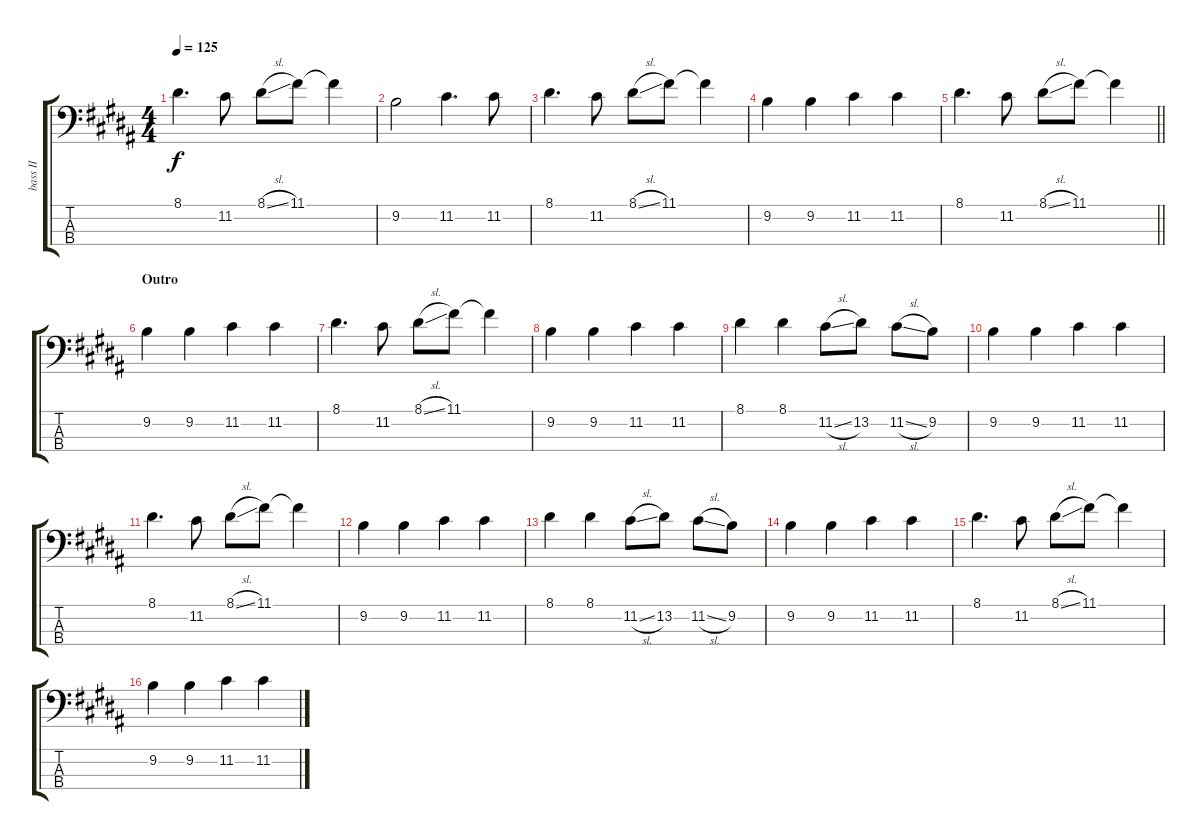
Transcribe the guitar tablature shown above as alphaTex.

\track ("bass II" "bass II") {instrument fretlessbass}
\staff {score tabs}
\tuning (G2 D2 A1 E1) {hide}
\ts (4 4)
\tempo 125
\clef f4
\ks b
8.1.4{d dy f} 11.2.8 8.1{sl}.8 11.1.8 11.1{t}.4 |
9.2.2 11.2.4{d} 11.2.8 |
8.1.4{d} 11.2.8 8.1{sl}.8 11.1.8 11.1{t}.4 |
9.2.4 9.2.4 11.2.4 11.2.4 |
\barLineRight lightlight
8.1.4{d} 11.2.8 8.1{sl}.8 11.1.8 11.1{t}.4 |
\section ("" "Outro")
9.2.4 9.2.4 11.2.4 11.2.4 |
8.1.4{d} 11.2.8 8.1{sl}.8 11.1.8 11.1{t}.4 |
9.2.4 9.2.4 11.2.4 11.2.4 |
8.1.4 8.1.4 11.2{sl}.8 13.2.8 11.2{sl}.8 9.2.8 |
9.2.4 9.2.4 11.2.4 11.2.4 |
8.1.4{d} 11.2.8 8.1{sl}.8 11.1.8 11.1{t}.4 |
9.2.4 9.2.4 11.2.4 11.2.4 |
8.1.4 8.1.4 11.2{sl}.8 13.2.8 11.2{sl}.8 9.2.8 |
9.2.4 9.2.4 11.2.4 11.2.4 |
8.1.4{d} 11.2.8 8.1{sl}.8 11.1.8 11.1{t}.4 |
9.2.4 9.2.4 11.2.4 11.2.4
